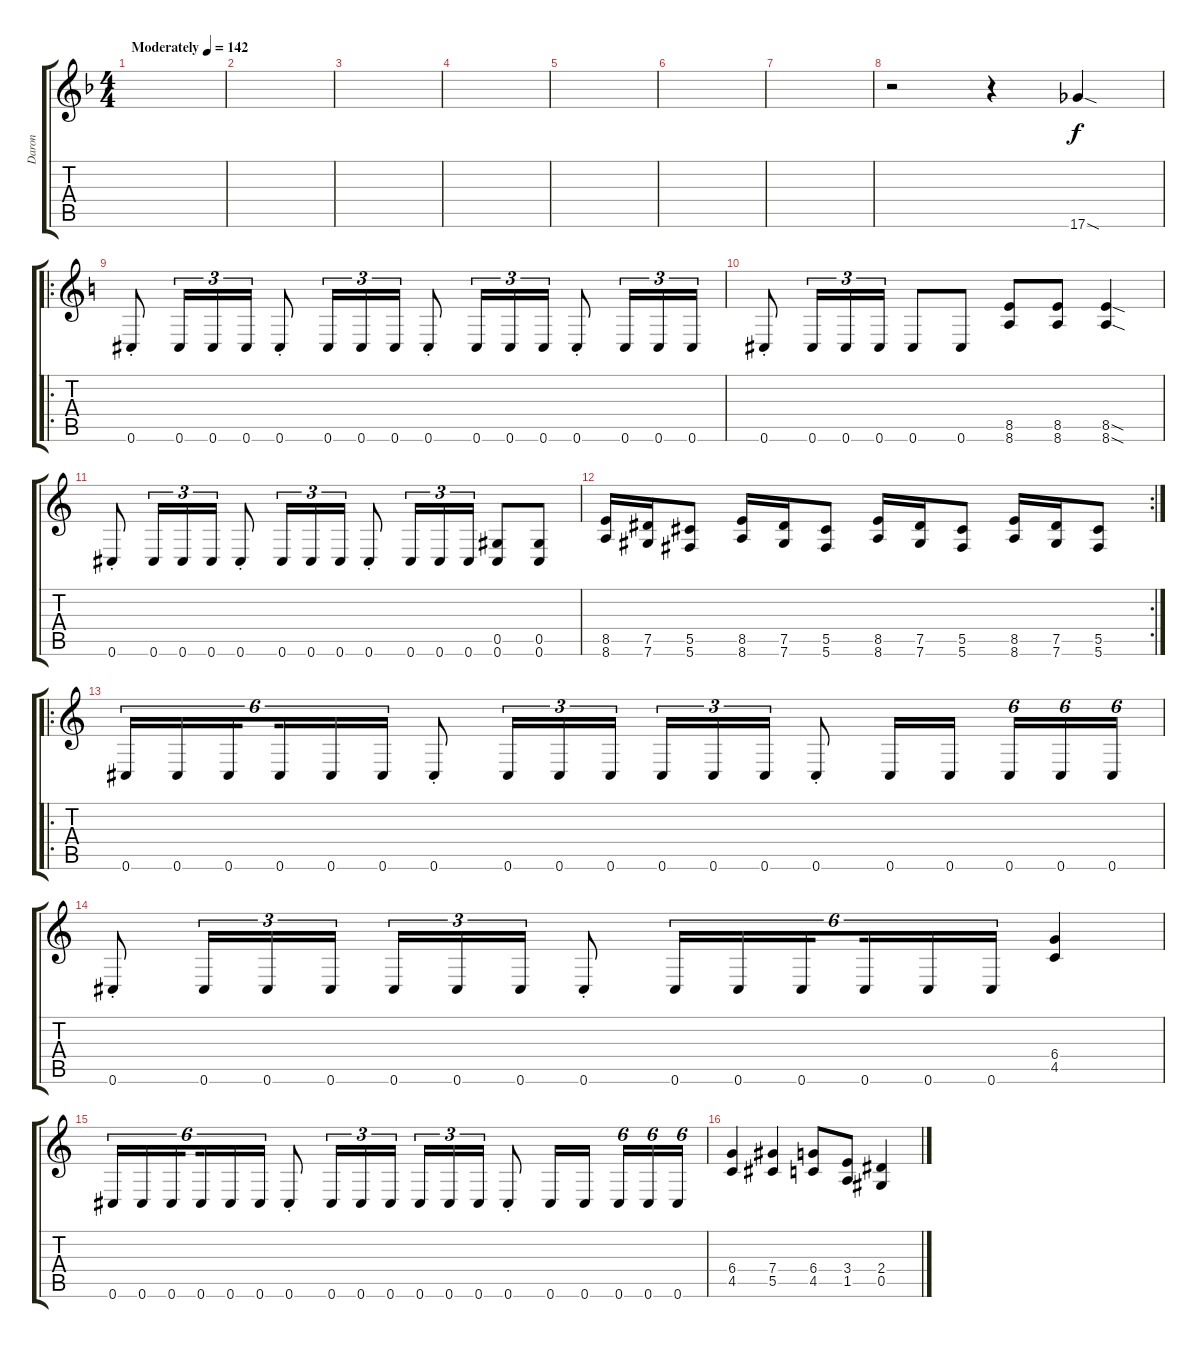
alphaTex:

\track ("Daron " "Daron ") {instrument overdrivenguitar}
\staff {score tabs}
\tuning (Eb4 Bb3 Gb3 Db3 Ab2 Db2) {hide}
\ts (4 4)
\tempo (142 "Moderately")
\clef g2
\ks f
|
|
|
|
|
|
|
r.2 r.4 17.6{sod}.4 |
\ro
\ks c
0.6{st}.8 0.6.16{tu (3 2)} 0.6.16{tu (3 2)} 0.6.16{tu (3 2)} 0.6{st}.8 0.6.16{tu (3 2)} 0.6.16{tu (3 2)} 0.6.16{tu (3 2)} 0.6{st}.8 0.6.16{tu (3 2)} 0.6.16{tu (3 2)} 0.6.16{tu (3 2)} 0.6{st}.8 0.6.16{tu (3 2)} 0.6.16{tu (3 2)} 0.6.16{tu (3 2)} |
0.6{st}.8 0.6.16{tu (3 2)} 0.6.16{tu (3 2)} 0.6.16{tu (3 2)} 0.6.8 0.6.8 (8.5 8.6).8 (8.5 8.6).8 (8.5{sod} 8.6{sod}).4 |
0.6{st}.8 0.6.16{tu (3 2)} 0.6.16{tu (3 2)} 0.6.16{tu (3 2)} 0.6{st}.8 0.6.16{tu (3 2)} 0.6.16{tu (3 2)} 0.6.16{tu (3 2)} 0.6{st}.8 0.6.16{tu (3 2)} 0.6.16{tu (3 2)} 0.6.16{tu (3 2)} (0.5 0.6).8 (0.5 0.6).8 |
\rc 2
(8.5 8.6).16 (7.5 7.6).16 (5.5 5.6).8 (8.5 8.6).16 (7.5 7.6).16 (5.5 5.6).8 (8.5 8.6).16 (7.5 7.6).16 (5.5 5.6).8 (8.5 8.6).16 (7.5 7.6).16 (5.5 5.6).8 |
\ro
0.6.16{tu (6 4)} 0.6.16{tu (6 4)} 0.6.16{tu (6 4) beam splitsecondary} 0.6.16{tu (6 4)} 0.6.16{tu (6 4)} 0.6.16{tu (6 4)} 0.6{st}.8 0.6.16{tu (3 2)} 0.6.16{tu (3 2)} 0.6.16{tu (3 2)} 0.6.16{tu (3 2)} 0.6.16{tu (3 2)} 0.6.16{tu (3 2)} 0.6{st}.8 0.6.16 0.6.16{beam splitsecondary} 0.6.16{tu (6 4)} 0.6.16{tu (6 4)} 0.6.16{tu (6 4)} |
0.6{st}.8 0.6.16{tu (3 2)} 0.6.16{tu (3 2)} 0.6.16{tu (3 2)} 0.6.16{tu (3 2)} 0.6.16{tu (3 2)} 0.6.16{tu (3 2)} 0.6{st}.8 0.6.16{tu (6 4)} 0.6.16{tu (6 4)} 0.6.16{tu (6 4) beam splitsecondary} 0.6.16{tu (6 4)} 0.6.16{tu (6 4)} 0.6.16{tu (6 4)} (6.4 4.5).4 |
0.6.16{tu (6 4)} 0.6.16{tu (6 4)} 0.6.16{tu (6 4) beam splitsecondary} 0.6.16{tu (6 4)} 0.6.16{tu (6 4)} 0.6.16{tu (6 4)} 0.6{st}.8 0.6.16{tu (3 2)} 0.6.16{tu (3 2)} 0.6.16{tu (3 2)} 0.6.16{tu (3 2)} 0.6.16{tu (3 2)} 0.6.16{tu (3 2)} 0.6{st}.8 0.6.16 0.6.16{beam splitsecondary} 0.6.16{tu (6 4)} 0.6.16{tu (6 4)} 0.6.16{tu (6 4)} |
(6.4 4.5).4 (7.4 5.5).4 (6.4 4.5).8 (3.4 1.5).8 (2.4 0.5).4
